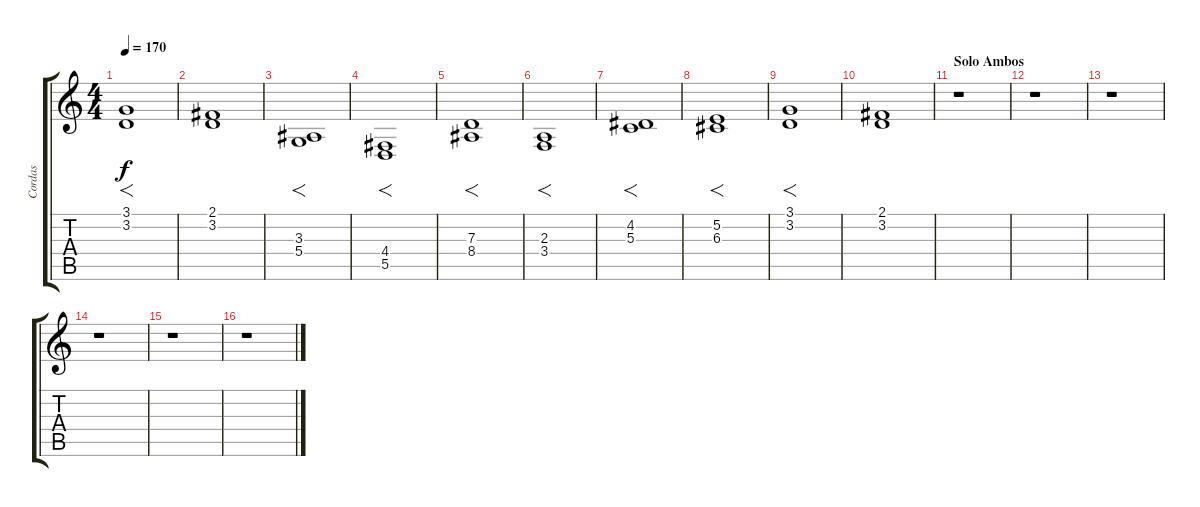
\track ("Cordas" "Cordas") {instrument stringensemble1}
\staff {score tabs}
\tuning (E4 B3 G3 D3 A2 E2) {hide}
\ts (4 4)
\tempo 170
\clef g2
\ks c
(3.1 3.2).1{f dy f} |
(2.1 3.2).1 |
(3.3 5.4).1{f} |
(4.4 5.5).1{f} |
(7.3 8.4).1{f} |
(2.3 3.4).1{f} |
(4.2 5.3).1{f} |
(5.2 6.3).1{f} |
(3.1 3.2).1{f} |
(2.1 3.2).1 |
\section ("" "Solo Ambos")
r.1 |
r.1 |
r.1 |
r.1 |
r.1 |
r.1
